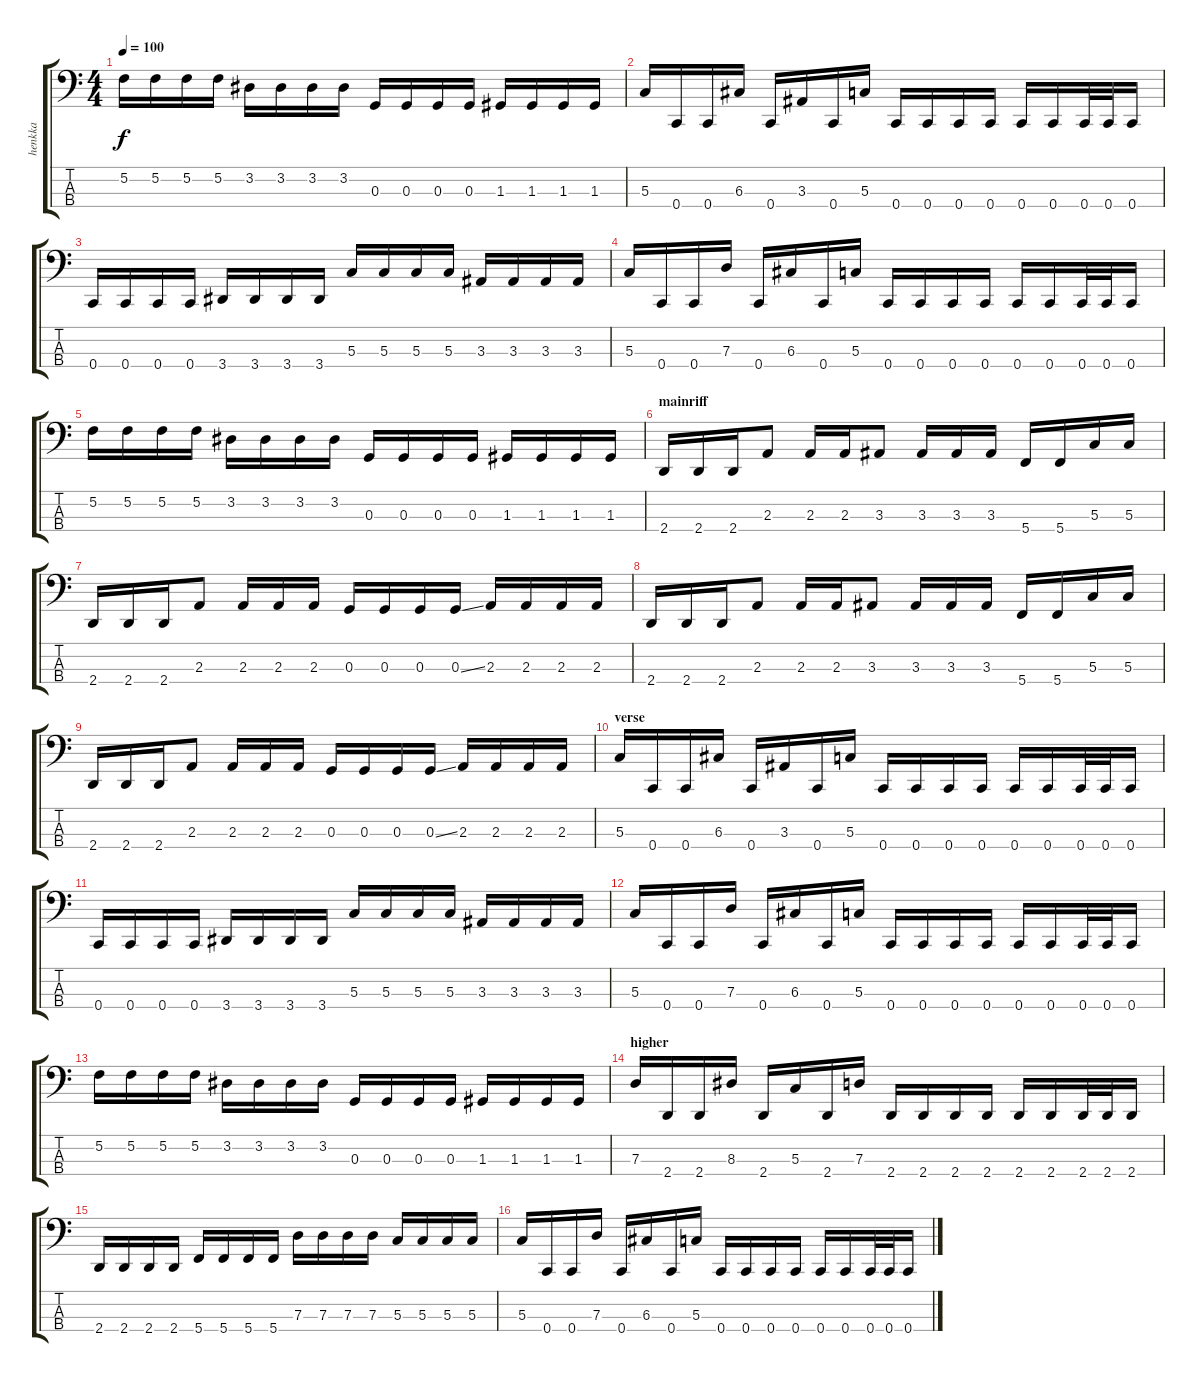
\track ("henkka" "henkka") {instrument electricbasspick}
\staff {score tabs}
\tuning (F2 C2 G1 C1) {hide}
\ts (4 4)
\tempo 100
\clef f4
\ks c
5.2.16{dy f} 5.2.16 5.2.16 5.2.16 3.2.16 3.2.16 3.2.16 3.2.16 0.3.16 0.3.16 0.3.16 0.3.16 1.3.16 1.3.16 1.3.16 1.3.16 |
5.3.16 0.4.16 0.4.16 6.3.16 0.4.16 3.3.16 0.4.16 5.3.16 0.4.16 0.4.16 0.4.16 0.4.16 0.4.16 0.4.16 0.4.32 0.4.32 0.4.16 |
0.4.16 0.4.16 0.4.16 0.4.16 3.4.16 3.4.16 3.4.16 3.4.16 5.3.16 5.3.16 5.3.16 5.3.16 3.3.16 3.3.16 3.3.16 3.3.16 |
5.3.16 0.4.16 0.4.16 7.3.16 0.4.16 6.3.16 0.4.16 5.3.16 0.4.16 0.4.16 0.4.16 0.4.16 0.4.16 0.4.16 0.4.32 0.4.32 0.4.16 |
5.2.16 5.2.16 5.2.16 5.2.16 3.2.16 3.2.16 3.2.16 3.2.16 0.3.16 0.3.16 0.3.16 0.3.16 1.3.16 1.3.16 1.3.16 1.3.16 |
\section ("" "mainriff")
2.4.16 2.4.16 2.4.16 2.3.8 2.3.16 2.3.16 3.3.8 3.3.16 3.3.16 3.3.16 5.4.16 5.4.16 5.3.16 5.3.16 |
2.4.16 2.4.16 2.4.16 2.3.8 2.3.16 2.3.16 2.3.16 0.3.16 0.3.16 0.3.16 0.3{ss}.16 2.3.16 2.3.16 2.3.16 2.3.16 |
2.4.16 2.4.16 2.4.16 2.3.8 2.3.16 2.3.16 3.3.8 3.3.16 3.3.16 3.3.16 5.4.16 5.4.16 5.3.16 5.3.16 |
2.4.16 2.4.16 2.4.16 2.3.8 2.3.16 2.3.16 2.3.16 0.3.16 0.3.16 0.3.16 0.3{ss}.16 2.3.16 2.3.16 2.3.16 2.3.16 |
\section ("" "verse")
5.3.16 0.4.16 0.4.16 6.3.16 0.4.16 3.3.16 0.4.16 5.3.16 0.4.16 0.4.16 0.4.16 0.4.16 0.4.16 0.4.16 0.4.32 0.4.32 0.4.16 |
0.4.16 0.4.16 0.4.16 0.4.16 3.4.16 3.4.16 3.4.16 3.4.16 5.3.16 5.3.16 5.3.16 5.3.16 3.3.16 3.3.16 3.3.16 3.3.16 |
5.3.16 0.4.16 0.4.16 7.3.16 0.4.16 6.3.16 0.4.16 5.3.16 0.4.16 0.4.16 0.4.16 0.4.16 0.4.16 0.4.16 0.4.32 0.4.32 0.4.16 |
5.2.16 5.2.16 5.2.16 5.2.16 3.2.16 3.2.16 3.2.16 3.2.16 0.3.16 0.3.16 0.3.16 0.3.16 1.3.16 1.3.16 1.3.16 1.3.16 |
\section ("" "higher")
7.3.16 2.4.16 2.4.16 8.3.16 2.4.16 5.3.16 2.4.16 7.3.16 2.4.16 2.4.16 2.4.16 2.4.16 2.4.16 2.4.16 2.4.32 2.4.32 2.4.16 |
2.4.16 2.4.16 2.4.16 2.4.16 5.4.16 5.4.16 5.4.16 5.4.16 7.3.16 7.3.16 7.3.16 7.3.16 5.3.16 5.3.16 5.3.16 5.3.16 |
5.3.16 0.4.16 0.4.16 7.3.16 0.4.16 6.3.16 0.4.16 5.3.16 0.4.16 0.4.16 0.4.16 0.4.16 0.4.16 0.4.16 0.4.32 0.4.32 0.4.16
